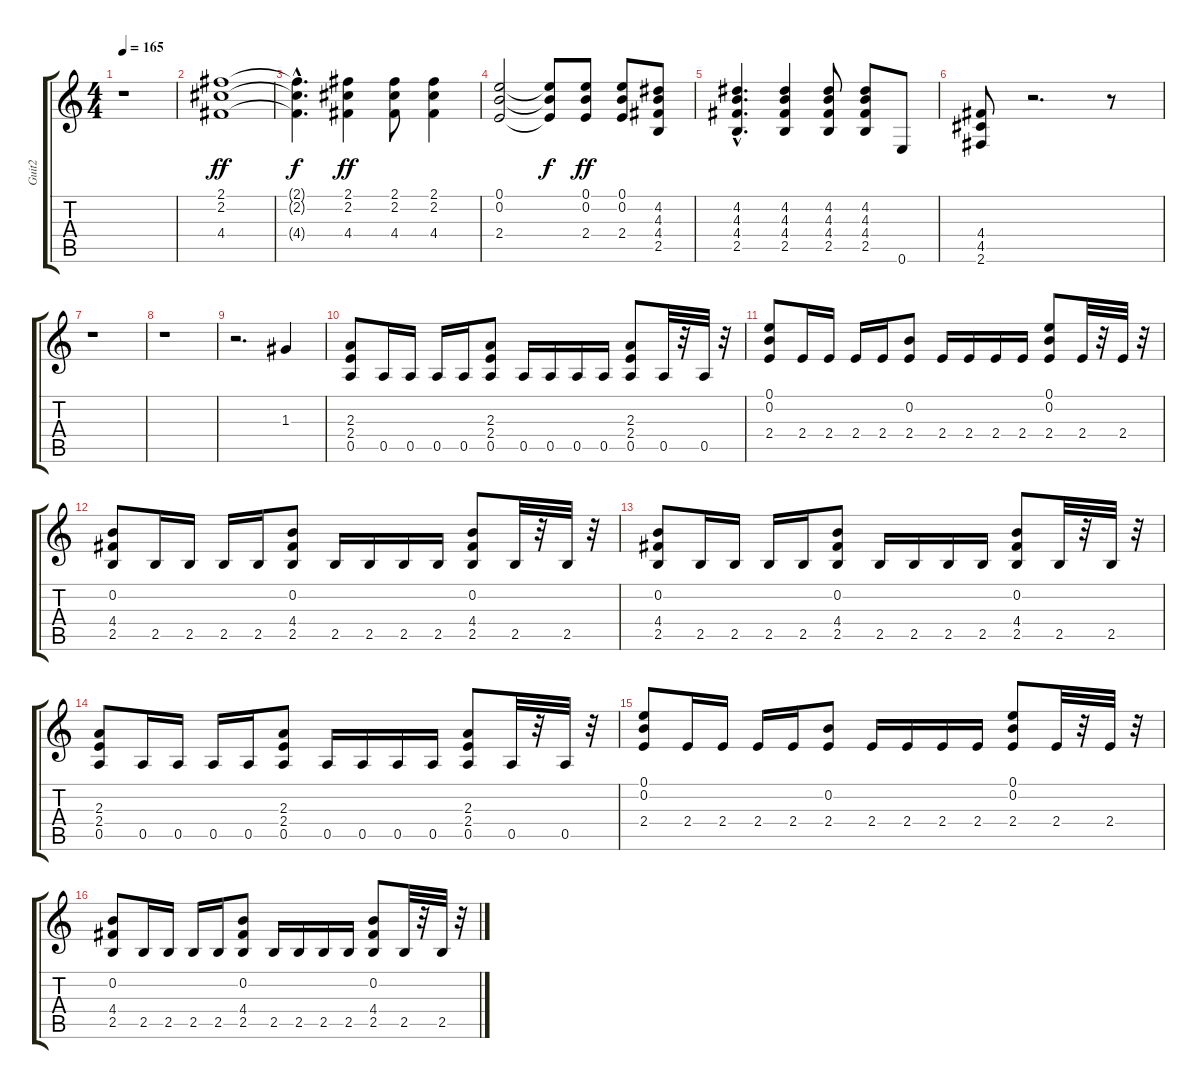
\track ("Guit2" "Guit2") {instrument distortionguitar}
\staff {score tabs}
\tuning (E4 B3 G3 D3 A2 E2) {hide}
\ts (4 4)
\tempo 165
\clef g2
\ks c
r.1{dy f} |
(2.1 2.2 4.4).1{dy ff} |
(2.1{hac t} 2.2{hac t} 4.4{hac t}).4{d dy f} (2.1 2.2 4.4).4{dy ff} (2.1 2.2 4.4).8 (2.1 2.2 4.4).4 |
(0.1 0.2 2.4).2 (0.1{t} 0.2{t} 2.4{t}).8{dy f} (0.1 0.2 2.4).8{dy ff} (0.1 0.2 2.4).8 (4.2 4.3 4.4 2.5).8 |
(4.2{hac} 4.3{hac} 4.4{hac} 2.5{hac}).4{d} (4.2 4.3 4.4 2.5).4 (4.2 4.3 4.4 2.5).8 (4.2 4.3 4.4 2.5).8 0.6.8 |
(4.4 4.5 2.6).8 r.2{d} r.8 |
r.1 |
r.1 |
r.2{d} 1.3.4 |
(2.3 2.4 0.5).8 0.5.16 0.5.16 0.5.16 0.5.16 (2.3 2.4 0.5).8 0.5.16 0.5.16 0.5.16 0.5.16 (2.3 2.4 0.5).8 0.5.32 r.32 0.5.32 r.32 |
(0.1 0.2 2.4).8 2.4.16 2.4.16 2.4.16 2.4.16 (0.2 2.4).8 2.4.16 2.4.16 2.4.16 2.4.16 (0.1 0.2 2.4).8 2.4.32 r.32 2.4.32 r.32 |
(0.2 4.4 2.5).8 2.5.16 2.5.16 2.5.16 2.5.16 (0.2 4.4 2.5).8 2.5.16 2.5.16 2.5.16 2.5.16 (0.2 4.4 2.5).8 2.5.32 r.32 2.5.32 r.32 |
(0.2 4.4 2.5).8 2.5.16 2.5.16 2.5.16 2.5.16 (0.2 4.4 2.5).8 2.5.16 2.5.16 2.5.16 2.5.16 (0.2 4.4 2.5).8 2.5.32 r.32 2.5.32 r.32 |
(2.3 2.4 0.5).8 0.5.16 0.5.16 0.5.16 0.5.16 (2.3 2.4 0.5).8 0.5.16 0.5.16 0.5.16 0.5.16 (2.3 2.4 0.5).8 0.5.32 r.32 0.5.32 r.32 |
(0.1 0.2 2.4).8 2.4.16 2.4.16 2.4.16 2.4.16 (0.2 2.4).8 2.4.16 2.4.16 2.4.16 2.4.16 (0.1 0.2 2.4).8 2.4.32 r.32 2.4.32 r.32 |
(0.2 4.4 2.5).8 2.5.16 2.5.16 2.5.16 2.5.16 (0.2 4.4 2.5).8 2.5.16 2.5.16 2.5.16 2.5.16 (0.2 4.4 2.5).8 2.5.32 r.32 2.5.32 r.32
